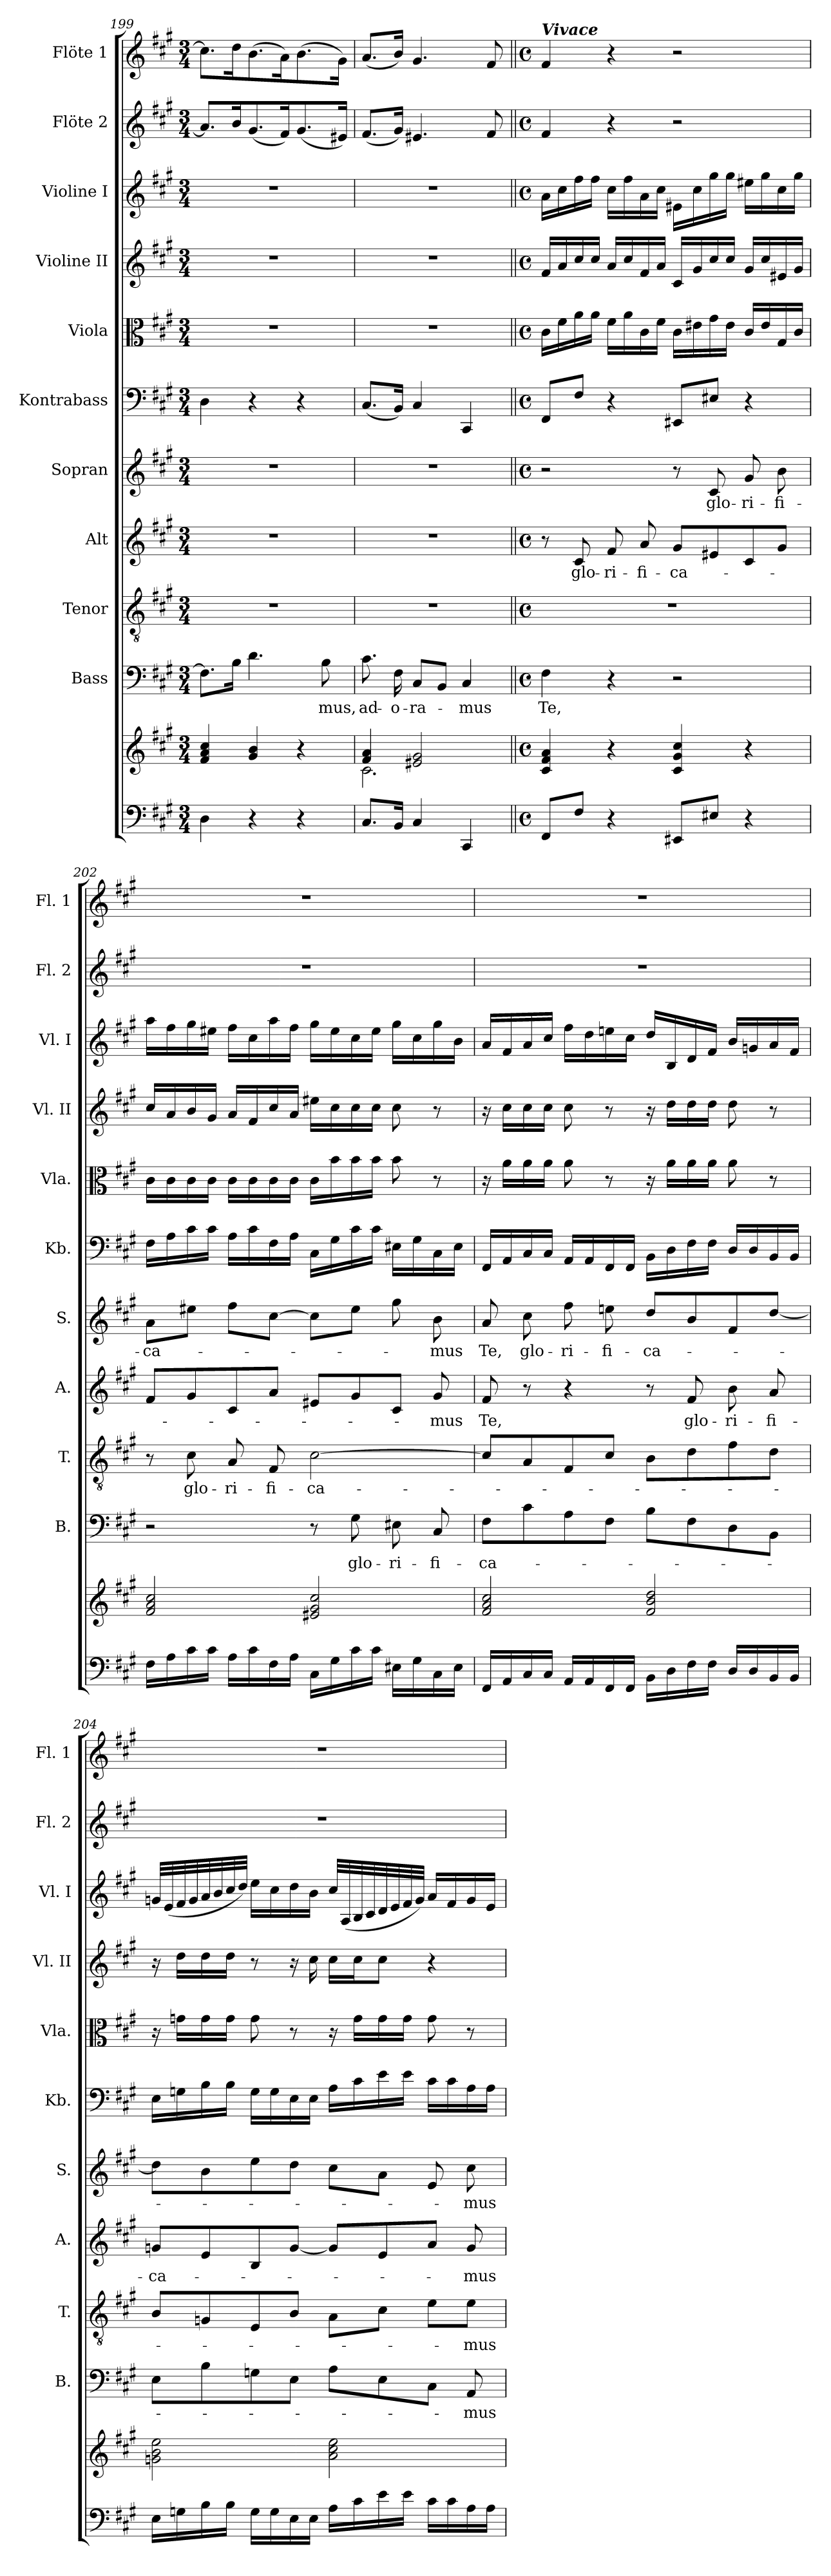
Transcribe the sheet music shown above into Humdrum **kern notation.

**kern	**kern	**kern	**text	**kern	**text	**kern	**text	**kern	**text	**kern	**kern	**kern	**kern	**kern	**kern
*part11	*part11	*part10	*part10	*part9	*part9	*part8	*part8	*part7	*part7	*part6	*part5	*part4	*part3	*part2	*part1
*staff12	*staff11	*staff10	*staff10	*staff9	*staff9	*staff8	*staff8	*staff7	*staff7	*staff6	*staff5	*staff4	*staff3	*staff2	*staff1
*	*	*I"Bass	*	*I"Tenor	*	*I"Alt	*	*I"Sopran	*	*I"Kontrabass	*I"Viola	*I"Violine II	*I"Violine I	*I"Flöte 2	*I"Flöte 1
*	*	*I'B.	*	*I'T.	*	*I'A.	*	*I'S.	*	*I'Kb.	*I'Vla.	*I'Vl. II	*I'Vl. I	*I'Fl. 2	*I'Fl. 1
*clefF4	*clefG2	*clefF4	*	*clefGv2	*	*clefG2	*	*clefG2	*	*clefF4	*clefC3	*clefG2	*clefG2	*clefG2	*clefG2
*	*	*	*	*	*	*	*	*	*	*ITrd7c12	*	*	*	*	*
*k[f#c#g#]	*k[f#c#g#]	*k[f#c#g#]	*	*k[f#c#g#]	*	*k[f#c#g#]	*	*k[f#c#g#]	*	*k[f#c#g#]	*k[f#c#g#]	*k[f#c#g#]	*k[f#c#g#]	*k[f#c#g#]	*k[f#c#g#]
*A:	*A:	*A:	*	*A:	*	*A:	*	*A:	*	*A:	*A:	*A:	*A:	*A:	*A:
*M3/4	*M3/4	*M3/4	*	*M3/4	*	*M3/4	*	*M3/4	*	*M3/4	*M3/4	*M3/4	*M3/4	*M3/4	*M3/4
=199	=199	=199	=199	=199	=199	=199	=199	=199	=199	=199	=199	=199	=199	=199	=199
4D\	4f#/ 4a/ 4cc#/	8.F#\L]	.	2.r	.	2.r	.	2.r	.	4DD\	2.r	2.r	2.r	8.a/L]	8.cc#\L]
.	.	16B\Jk	.	.	.	.	.	.	.	.	.	.	.	16b/k	16dd\k
4r	4g#/ 4b/	4.d\	.	.	.	.	.	.	.	4r	.	.	.	(<8.g#/	(>8.b\
.	.	.	.	.	.	.	.	.	.	.	.	.	.	16f#/k)	16a\k)
4r	4r	.	.	.	.	.	.	.	.	4r	.	.	.	(<8.g#/	(>8.b\
!	!	!	!LO:LY:b	!	!	!	!	!	!	!	!	!	!	!	!
.	.	8B\	-mus,	.	.	.	.	.	.	.	.	.	.	.	.
.	.	.	.	.	.	.	.	.	.	.	.	.	.	16e#X/Jk)	16g#\Jk)
=200	=200	=200	=200	=200	=200	=200	=200	=200	=200	=200	=200	=200	=200	=200	=200
*	*^	*	*	*	*	*	*	*	*	*	*	*	*	*	*
!	!	!	!	!LO:LY:b	!	!	!	!	!	!	!	!	!	!	!	!
8.C#/L	4f#/ 4a/	2.c#\	8.c#\	ad-	2.r	.	2.r	.	2.r	.	(<8.CC#/L	2.r	2.r	2.r	(<8.f#/L	(<8.a/L
!	!	!	!	!LO:LY:b	!	!	!	!	!	!	!	!	!	!	!	!
16BB/Jk	.	.	16F#\	-o-	.	.	.	.	.	.	16BBB/Jk)	.	.	.	16g#/Jk)	16b/Jk)
!	!	!	!	!LO:LY:b	!	!	!	!	!	!	!	!	!	!	!	!
4C#/	2e#X/ 2g#/	.	8C#/L	-ra-	.	.	.	.	.	.	4CC#/	.	.	.	4.e#X/	4.g#/
.	.	.	8BB/J	.	.	.	.	.	.	.	.	.	.	.	.	.
!	!	!	!	!LO:LY:b	!	!	!	!	!	!	!	!	!	!	!	!
4CC#/	.	.	4C#/	-mus	.	.	.	.	.	.	4CCC#/	.	.	.	.	.
.	.	.	.	.	.	.	.	.	.	.	.	.	.	.	8f#/	8f#/
*	*v	*v	*	*	*	*	*	*	*	*	*	*	*	*	*	*
!!LO:PB:g=z
=201||	=201||	=201||	=201||	=201||	=201||	=201||	=201||	=201||	=201||	=201||	=201||	=201||	=201||	=201||	=201||
*M4/4	*M4/4	*M4/4	*	*M4/4	*	*M4/4	*	*M4/4	*	*M4/4	*M4/4	*M4/4	*M4/4	*M4/4	*M4/4
*met(c)	*met(c)	*met(c)	*	*met(c)	*	*met(c)	*	*met(c)	*	*met(c)	*met(c)	*met(c)	*met(c)	*met(c)	*met(c)
!	!	!	!	!	!	!	!	!	!	!	!	!	!	!	!LO:TX:a:Bi:t=Vivace
!	!	!	!LO:LY:b	!	!	!	!	!	!	!	!	!	!	!	!
8FF#/L	4c#/ 4f#/ 4a/	4F#\	Te,	1r	.	8r	.	2r	.	8FFF#/L	16c#\LL	16f#/LL	16a\LL	4f#/	4f#/
.	.	.	.	.	.	.	.	.	.	.	16f#\	16a/	16cc#\	.	.
!	!	!	!	!	!	!	!LO:LY:b	!	!	!	!	!	!	!	!
8F#/J	.	.	.	.	.	8c#/	glo-	.	.	8FF#/J	16a\	16cc#/	16ff#\	.	.
.	.	.	.	.	.	.	.	.	.	.	16a\JJ	16cc#/JJ	16ff#\JJ	.	.
!	!	!	!	!	!	!	!LO:LY:b	!	!	!	!	!	!	!	!
4r	4r	4r	.	.	.	8f#/	-ri-	.	.	4r	16f#\LL	16a/LL	16cc#\LL	4r	4r
.	.	.	.	.	.	.	.	.	.	.	16a\	16cc#/	16ff#\	.	.
!	!	!	!	!	!	!	!LO:LY:b	!	!	!	!	!	!	!	!
.	.	.	.	.	.	8a/	-fi-	.	.	.	16c#\	16f#/	16a\	.	.
.	.	.	.	.	.	.	.	.	.	.	16f#\JJ	16a/JJ	16cc#\JJ	.	.
!	!	!	!	!	!	!	!LO:LY:b	!	!	!	!	!	!	!	!
8EE#X/L	4c#/ 4g#/ 4cc#/	2r	.	.	.	8g#/L	-ca-	8r	.	8EEE#X/L	16c#\LL	16c#/LL	16e#X\LL	2r	2r
.	.	.	.	.	.	.	.	.	.	.	16e#X\	16g#/	16cc#\	.	.
!	!	!	!	!	!	!	!	!	!LO:LY:b	!	!	!	!	!	!
8E#X/J	.	.	.	.	.	8e#X/	.	8c#/	glo-	8EE#X/J	16g#\	16cc#/	16gg#\	.	.
.	.	.	.	.	.	.	.	.	.	.	16e#\JJ	16cc#/JJ	16gg#\JJ	.	.
!	!	!	!	!	!	!	!	!	!LO:LY:b	!	!	!	!	!	!
4r	4r	.	.	.	.	8c#/	.	8g#/	-ri-	4r	16c#/LL	16g#/LL	16ee#X\LL	.	.
.	.	.	.	.	.	.	.	.	.	.	16e#/	16cc#/	16gg#\	.	.
!	!	!	!	!	!	!	!	!	!LO:LY:b	!	!	!	!	!	!
.	.	.	.	.	.	8g#/J	.	8b\	-fi-	.	16G#/	16e#X/	16cc#\	.	.
.	.	.	.	.	.	.	.	.	.	.	16c#/JJ	16g#/JJ	16gg#\JJ	.	.
=202	=202	=202	=202	=202	=202	=202	=202	=202	=202	=202	=202	=202	=202	=202	=202
!	!	!	!	!	!	!	!	!	!LO:LY:b	!	!	!	!	!	!
16F#\LL	2f#/ 2a/ 2cc#/	2r	.	8r	.	8f#/L	.	8a\L	-ca-	16FF#\LL	16c#\LL	16cc#/LL	16aa\LL	1r	1r
16A\	.	.	.	.	.	.	.	.	.	16AA\	16c#\	16a/	16ff#\	.	.
!	!	!	!	!	!LO:LY:b	!	!	!	!	!	!	!	!	!	!
16c#\	.	.	.	8c#\	glo-	8g#/	.	8ee#X\J	.	16C#\	16c#\	16b/	16gg#\	.	.
16c#\JJ	.	.	.	.	.	.	.	.	.	16C#\JJ	16c#\JJ	16g#/JJ	16ee#X\JJ	.	.
!	!	!	!	!	!LO:LY:b	!	!	!	!	!	!	!	!	!	!
16A\LL	.	.	.	8A/	-ri-	8c#/	.	8ff#\L	.	16AA\LL	16c#\LL	16a/LL	16ff#\LL	.	.
16c#\	.	.	.	.	.	.	.	.	.	16C#\	16c#\	16f#/	16cc#\	.	.
!	!	!	!	!	!LO:LY:b	!	!	!	!	!	!	!	!	!	!
16F#\	.	.	.	8F#/	-fi-	8a/J	.	[8cc#\J	.	16FF#\	16c#\	16cc#/	16aa\	.	.
16A\JJ	.	.	.	.	.	.	.	.	.	16AA\JJ	16c#\JJ	16a/JJ	16ff#\JJ	.	.
!	!	!	!	!	!LO:LY:b	!	!	!	!	!	!	!	!	!	!
16C#\LL	2e#X/ 2g#/ 2cc#/	8r	.	[2c#\	-ca-	8e#X/L	.	8cc#\L]	.	16CC#\LL	16c#\LL	16ee#X\LL	16gg#\LL	.	.
16G#\	.	.	.	.	.	.	.	.	.	16GG#\	16b\	16cc#\	16ee#\	.	.
!	!	!	!LO:LY:b	!	!	!	!	!	!	!	!	!	!	!	!
16c#\	.	8G#\	glo-	.	.	8g#/	.	8ee#\J	.	16C#\	16b\	16cc#\	16cc#\	.	.
16c#\JJ	.	.	.	.	.	.	.	.	.	16C#\JJ	16b\JJ	16cc#\JJ	16ee#\JJ	.	.
!	!	!	!LO:LY:b	!	!	!	!	!	!	!	!	!	!	!	!
16E#X\LL	.	8E#X\	-ri-	.	.	8c#/J	.	8gg#\	.	16EE#X\LL	8b\	8cc#\	16gg#\LL	.	.
16G#\	.	.	.	.	.	.	.	.	.	16GG#\	.	.	16cc#\	.	.
!	!	!	!LO:LY:b	!	!	!	!LO:LY:b	!	!LO:LY:b	!	!	!	!	!	!
16C#\	.	8C#/	-fi-	.	.	8g#/	-mus	8b\	-mus	16CC#\	8r	8r	16gg#\	.	.
16E#\JJ	.	.	.	.	.	.	.	.	.	16EE#\JJ	.	.	16b\JJ	.	.
=203	=203	=203	=203	=203	=203	=203	=203	=203	=203	=203	=203	=203	=203	=203	=203
!	!	!	!LO:LY:b	!	!	!	!LO:LY:b	!	!LO:LY:b	!	!	!	!	!	!
16FF#/LL	2f#/ 2a/ 2cc#/	8F#\L	-ca-	8c#/L]	.	8f#/	Te,	8a/	Te,	16FFF#/LL	16r	16r	16a/LL	1r	1r
16AA/	.	.	.	.	.	.	.	.	.	16AAA/	16a\LL	16cc#\LL	16f#/	.	.
!	!	!	!	!	!	!	!	!	!LO:LY:b	!	!	!	!	!	!
16C#/	.	8c#\	.	8A/	.	8r	.	8cc#\	glo-	16CC#/	16a\	16cc#\	16a/	.	.
16C#/JJ	.	.	.	.	.	.	.	.	.	16CC#/JJ	16a\JJ	16cc#\JJ	16cc#/JJ	.	.
!	!	!	!	!	!	!	!	!	!LO:LY:b	!	!	!	!	!	!
16AA/LL	.	8A\	.	8F#/	.	4r	.	8ff#\	-ri-	16AAA/LL	8a\	8cc#\	16ff#\LL	.	.
16AA/	.	.	.	.	.	.	.	.	.	16AAA/	.	.	16dd\	.	.
!	!	!	!	!	!	!	!	!	!LO:LY:b	!	!	!	!	!	!
16FF#/	.	8F#\J	.	8c#/J	.	.	.	8een\	-fi-	16FFF#/	8r	8r	16een\	.	.
16FF#/JJ	.	.	.	.	.	.	.	.	.	16FFF#/JJ	.	.	16cc#\JJ	.	.
!	!	!	!	!	!	!	!	!	!LO:LY:b	!	!	!	!	!	!
16BB\LL	2f#/ 2b/ 2dd/	8B\L	.	8B\L	.	8r	.	8dd/L	-ca-	16BBB\LL	16r	16r	16dd/LL	.	.
16D\	.	.	.	.	.	.	.	.	.	16DD\	16a\LL	16dd\LL	16B/	.	.
!	!	!	!	!	!	!	!LO:LY:b	!	!	!	!	!	!	!	!
16F#\	.	8F#\	.	8d\	.	8f#/	glo-	8b/	.	16FF#\	16a\	16dd\	16d/	.	.
16F#\JJ	.	.	.	.	.	.	.	.	.	16FF#\JJ	16a\JJ	16dd\JJ	16f#/JJ	.	.
!	!	!	!	!	!	!	!LO:LY:b	!	!	!	!	!	!	!	!
16D/LL	.	8D\	.	8f#\	.	8b\	-ri-	8f#/	.	16DD/LL	8a\	8dd\	16b/LL	.	.
16D/	.	.	.	.	.	.	.	.	.	16DD/	.	.	16gn/	.	.
!	!	!	!	!	!	!	!LO:LY:b	!	!	!	!	!	!	!	!
16BB/	.	8BB\J	.	8d\J	.	8a/	-fi-	[8dd/J	.	16BBB/	8r	8r	16a/	.	.
16BB/JJ	.	.	.	.	.	.	.	.	.	16BBB/JJ	.	.	16f#/JJ	.	.
!!LO:PB:g=z
=204	=204	=204	=204	=204	=204	=204	=204	=204	=204	=204	=204	=204	=204	=204	=204
!	!	!	!	!	!	!	!LO:LY:b	!	!	!	!	!	!	!	!
16E\LL	2gn\ 2b\ 2ee\	8E\L	.	8B/L	.	8gn/L	-ca-	8dd\L]	.	16EE\LL	16r	16r	32gn/LLL	1r	1r
.	.	.	.	.	.	.	.	.	.	.	.	.	(<32e/	.	.
16Gn\	.	.	.	.	.	.	.	.	.	16GGn\	16gn\LL	16dd\LL	32f#/	.	.
.	.	.	.	.	.	.	.	.	.	.	.	.	32g/	.	.
16B\	.	8B\	.	8Gn/	.	8e/	.	8b\	.	16BB\	16g\	16dd\	32a/	.	.
.	.	.	.	.	.	.	.	.	.	.	.	.	32b/	.	.
16B\JJ	.	.	.	.	.	.	.	.	.	16BB\JJ	16g\JJ	16dd\JJ	32cc#/	.	.
.	.	.	.	.	.	.	.	.	.	.	.	.	32dd/JJJ)	.	.
16G\LL	.	8Gn\	.	8E/	.	8B/	.	8ee\	.	16GG\LL	8g\	8r	16ee\LL	.	.
16G\	.	.	.	.	.	.	.	.	.	16GG\	.	.	16cc#\	.	.
16E\	.	8E\J	.	8B/J	.	[8g/J	.	8dd\J	.	16EE\	8r	16r	16dd\	.	.
16E\JJ	.	.	.	.	.	.	.	.	.	16EE\JJ	.	16cc#\	16b\JJ	.	.
16A\LL	2a\ 2cc#\ 2ee\	8A\L	.	8A\L	.	8g/L]	.	8cc#\L	.	16AA\LL	16r	16cc#\LL	32cc#/LLL	.	.
.	.	.	.	.	.	.	.	.	.	.	.	.	(<32A/	.	.
16c#\	.	.	.	.	.	.	.	.	.	16C#\	16g\LL	16cc#\J	32B/	.	.
.	.	.	.	.	.	.	.	.	.	.	.	.	32c#/	.	.
16e\	.	8E\	.	8c#\J	.	8e/	.	8a\J	.	16E\	16g\	8cc#\J	32d/	.	.
.	.	.	.	.	.	.	.	.	.	.	.	.	32e/	.	.
16e\JJ	.	.	.	.	.	.	.	.	.	16E\JJ	16g\JJ	.	32f#/	.	.
.	.	.	.	.	.	.	.	.	.	.	.	.	32g/JJJ)	.	.
16c#\LL	.	8C#\J	.	8e\L	.	8a/J	.	8e/	.	16C#\LL	8g\	4r	16a/LL	.	.
16c#\	.	.	.	.	.	.	.	.	.	16C#\	.	.	16f#/	.	.
!	!	!	!LO:LY:b	!	!LO:LY:b	!	!LO:LY:b	!	!LO:LY:b	!	!	!	!	!	!
16A\	.	8AA/	-mus	8e\J	-mus	8g/	-mus	8cc#\	-mus	16AA\	8r	.	16g/	.	.
16A\JJ	.	.	.	.	.	.	.	.	.	16AA\JJ	.	.	16e/JJ	.	.
=	=	=	=	=	=	=	=	=	=	=	=	=	=	=	=
*-	*-	*-	*-	*-	*-	*-	*-	*-	*-	*-	*-	*-	*-	*-	*-
